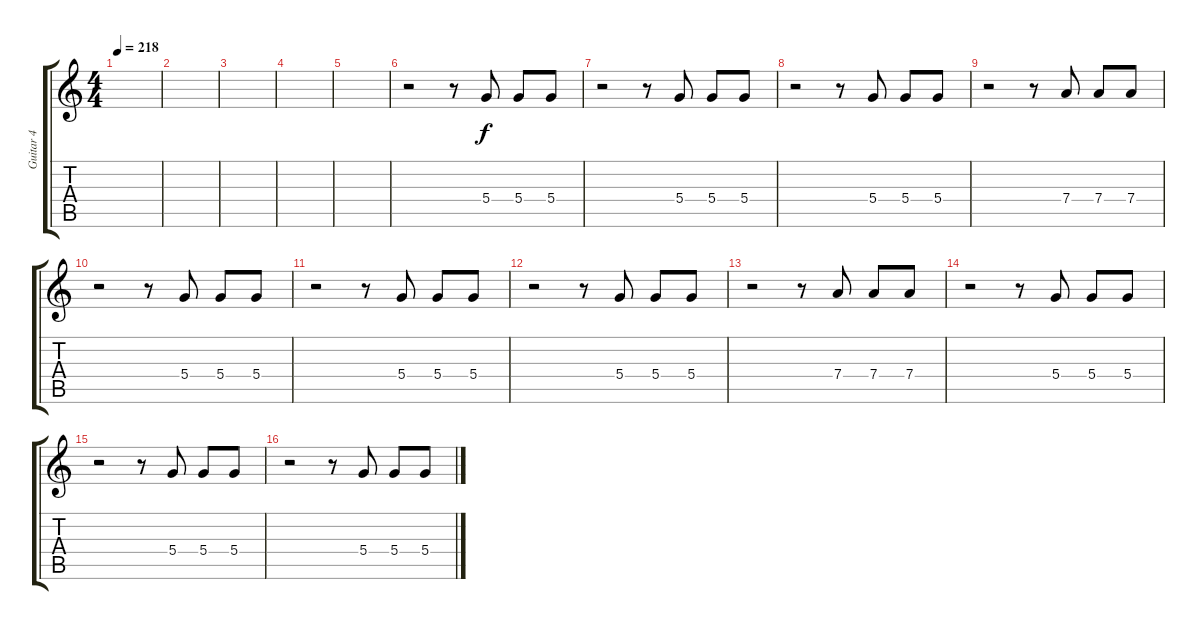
\track ("Guitar 4" "Guitar 4") {instrument electricguitarmuted}
\staff {score tabs}
\tuning (E4 B3 G3 D3 A2 E2) {hide}
\ts (4 4)
\tempo 218
\clef g2
\ks c
|
|
|
|
|
r.2 r.8 5.4.8 5.4.8 5.4.8 |
r.2 r.8 5.4.8 5.4.8 5.4.8 |
r.2 r.8 5.4.8 5.4.8 5.4.8 |
r.2 r.8 7.4.8 7.4.8 7.4.8 |
r.2 r.8 5.4.8 5.4.8 5.4.8 |
r.2 r.8 5.4.8 5.4.8 5.4.8 |
r.2 r.8 5.4.8 5.4.8 5.4.8 |
r.2 r.8 7.4.8 7.4.8 7.4.8 |
r.2 r.8 5.4.8 5.4.8 5.4.8 |
r.2 r.8 5.4.8 5.4.8 5.4.8 |
r.2 r.8 5.4.8 5.4.8 5.4.8
